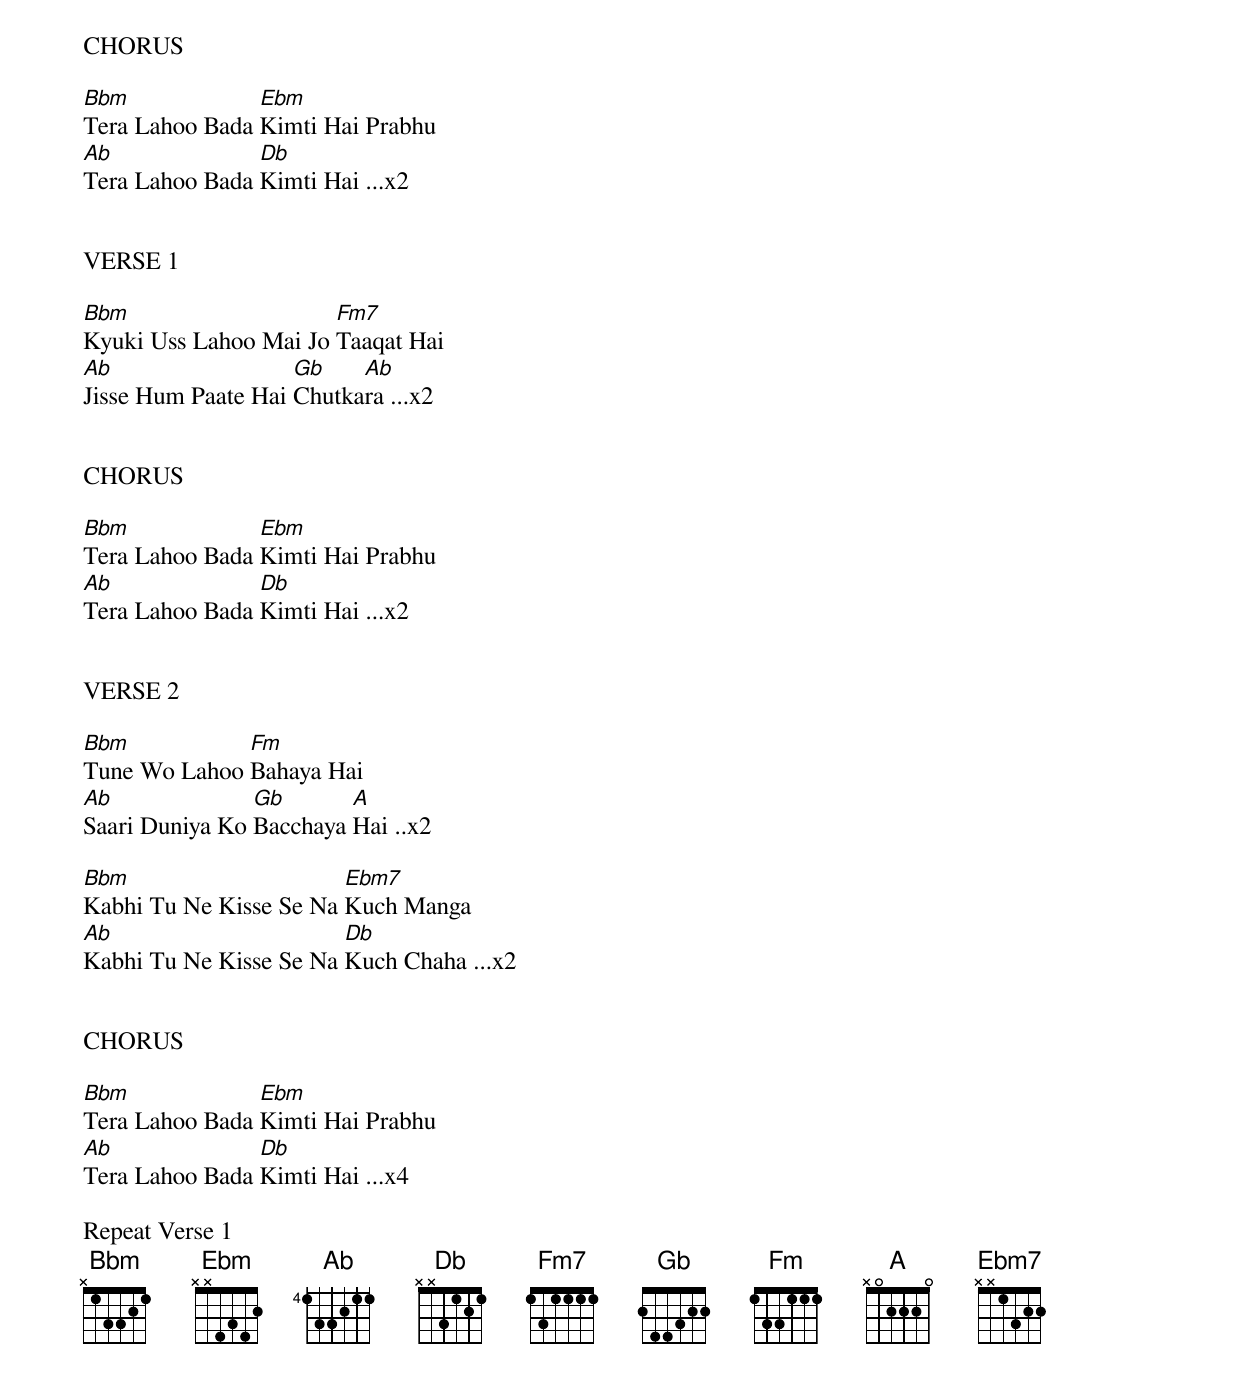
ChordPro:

CHORUS

[Bbm]Tera Lahoo Bada [Ebm]Kimti Hai Prabhu
[Ab]Tera Lahoo Bada [Db]Kimti Hai ...x2


VERSE 1

[Bbm]Kyuki Uss Lahoo Mai Jo [Fm7]Taaqat Hai
[Ab]Jisse Hum Paate Hai [Gb]Chutka[Ab]ra ...x2


CHORUS

[Bbm]Tera Lahoo Bada [Ebm]Kimti Hai Prabhu
[Ab]Tera Lahoo Bada [Db]Kimti Hai ...x2


VERSE 2

[Bbm]Tune Wo Lahoo [Fm]Bahaya Hai
[Ab]Saari Duniya Ko [Gb]Bacchaya [A]Hai ..x2

[Bbm]Kabhi Tu Ne Kisse Se Na [Ebm7]Kuch Manga
[Ab]Kabhi Tu Ne Kisse Se Na [Db]Kuch Chaha ...x2


CHORUS

[Bbm]Tera Lahoo Bada [Ebm]Kimti Hai Prabhu
[Ab]Tera Lahoo Bada [Db]Kimti Hai ...x4

Repeat Verse 1
